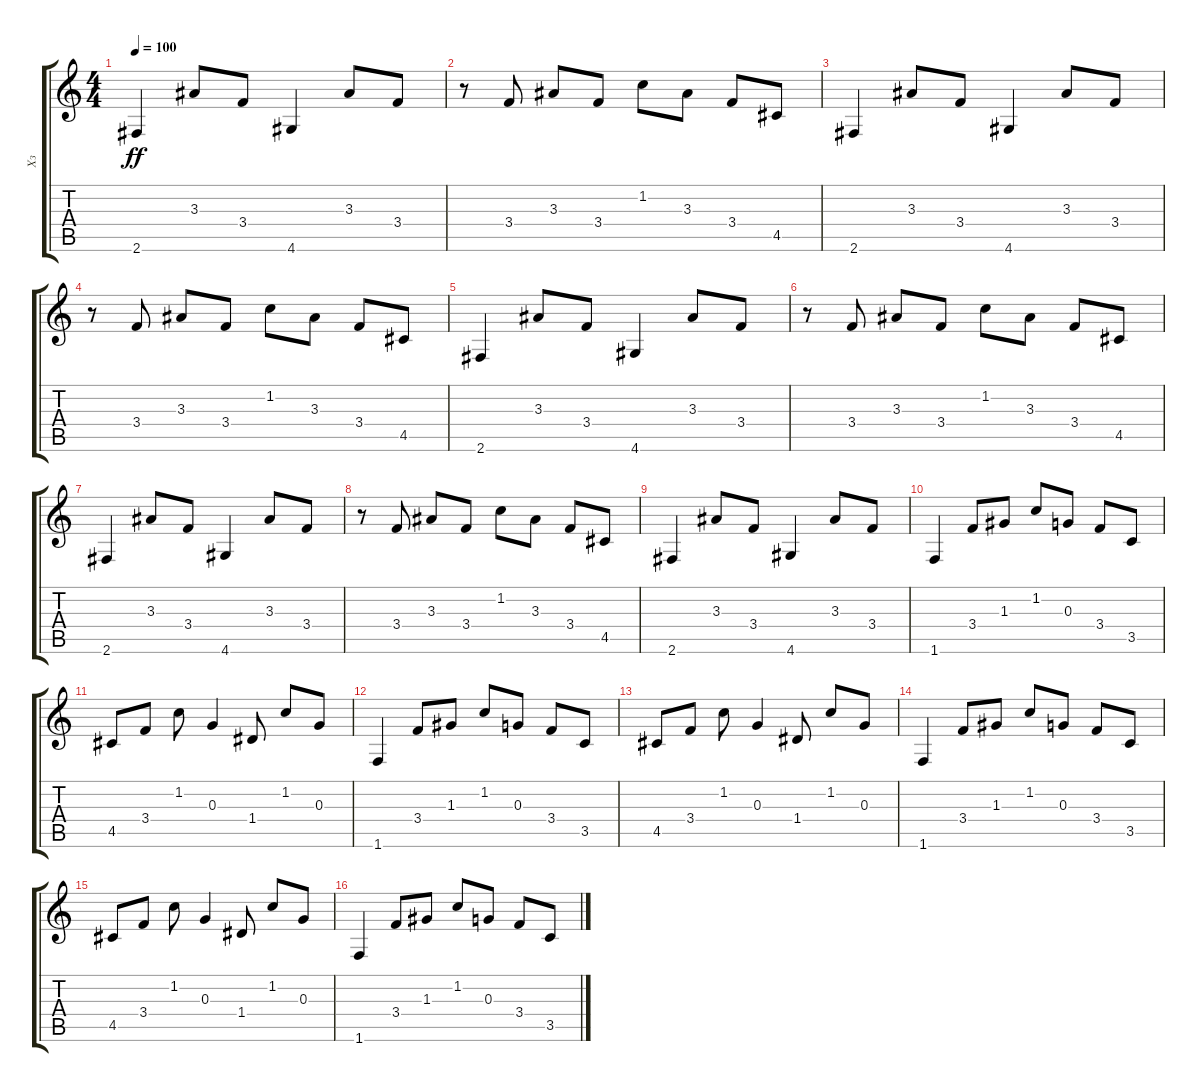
\track ("Хз" "Хз") {instrument electricguitarclean}
\staff {score tabs}
\tuning (E4 B3 G3 D3 A2 E2) {hide}
\ts (4 4)
\tempo 100
\clef g2
\ks c
2.6.4{dy ff} 3.3.8 3.4.8 4.6.4 3.3.8 3.4.8 |
r.8 3.4.8 3.3.8 3.4.8 1.2.8 3.3.8 3.4.8 4.5.8 |
2.6.4 3.3.8 3.4.8 4.6.4 3.3.8 3.4.8 |
r.8 3.4.8 3.3.8 3.4.8 1.2.8 3.3.8 3.4.8 4.5.8 |
2.6.4 3.3.8 3.4.8 4.6.4 3.3.8 3.4.8 |
r.8 3.4.8 3.3.8 3.4.8 1.2.8 3.3.8 3.4.8 4.5.8 |
2.6.4 3.3.8 3.4.8 4.6.4 3.3.8 3.4.8 |
r.8 3.4.8 3.3.8 3.4.8 1.2.8 3.3.8 3.4.8 4.5.8 |
2.6.4 3.3.8 3.4.8 4.6.4 3.3.8 3.4.8 |
1.6.4 3.4.8 1.3.8 1.2.8 0.3.8 3.4.8 3.5.8 |
4.5.8 3.4.8 1.2.8 0.3.4 1.4.8 1.2.8 0.3.8 |
1.6.4 3.4.8 1.3.8 1.2.8 0.3.8 3.4.8 3.5.8 |
4.5.8 3.4.8 1.2.8 0.3.4 1.4.8 1.2.8 0.3.8 |
1.6.4 3.4.8 1.3.8 1.2.8 0.3.8 3.4.8 3.5.8 |
4.5.8 3.4.8 1.2.8 0.3.4 1.4.8 1.2.8 0.3.8 |
1.6.4 3.4.8 1.3.8 1.2.8 0.3.8 3.4.8 3.5.8
